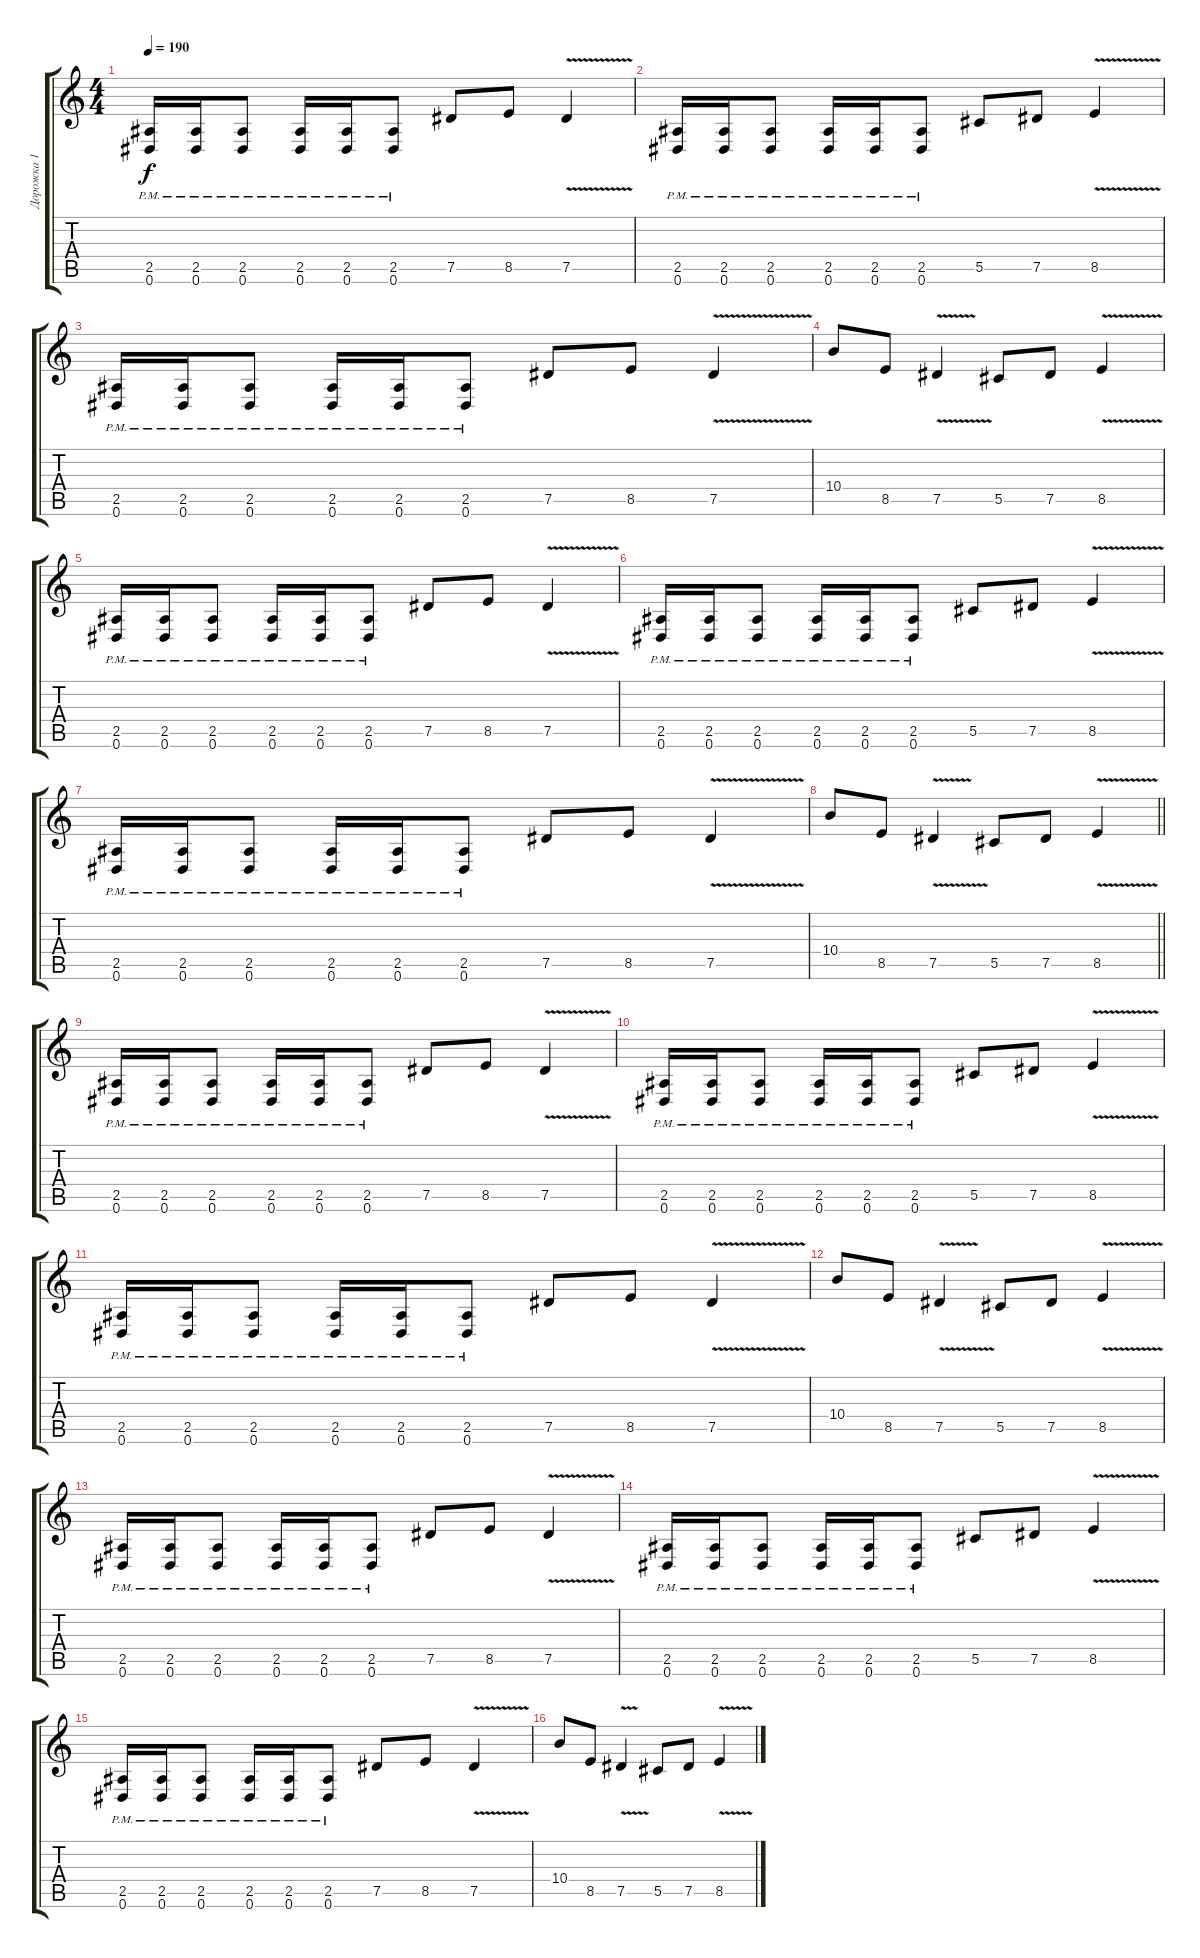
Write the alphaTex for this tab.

\track ("Дорожка 1" "Дорожка 1") {instrument distortionguitar}
\staff {score tabs}
\tuning (Eb4 Bb3 Gb3 Db3 Ab2 Eb2) {hide}
\ts (4 4)
\tempo 190
\clef g2
\ks c
(2.5{pm} 0.6{pm}).16{dy f} (2.5{pm} 0.6{pm}).16 (2.5{pm} 0.6{pm}).8 (2.5{pm} 0.6{pm}).16 (2.5{pm} 0.6{pm}).16 (2.5{pm} 0.6{pm}).8 7.5.8 8.5.8 7.5{v}.4 |
(2.5{pm} 0.6{pm}).16 (2.5{pm} 0.6{pm}).16 (2.5{pm} 0.6{pm}).8 (2.5{pm} 0.6{pm}).16 (2.5{pm} 0.6{pm}).16 (2.5{pm} 0.6{pm}).8 5.5.8 7.5.8 8.5{v}.4 |
(2.5{pm} 0.6{pm}).16 (2.5{pm} 0.6{pm}).16 (2.5{pm} 0.6{pm}).8 (2.5{pm} 0.6{pm}).16 (2.5{pm} 0.6{pm}).16 (2.5{pm} 0.6{pm}).8 7.5.8 8.5.8 7.5{v}.4 |
10.4.8 8.5.8 7.5{v}.4 5.5.8 7.5.8 8.5{v}.4 |
(2.5{pm} 0.6{pm}).16 (2.5{pm} 0.6{pm}).16 (2.5{pm} 0.6{pm}).8 (2.5{pm} 0.6{pm}).16 (2.5{pm} 0.6{pm}).16 (2.5{pm} 0.6{pm}).8 7.5.8 8.5.8 7.5{v}.4 |
(2.5{pm} 0.6{pm}).16 (2.5{pm} 0.6{pm}).16 (2.5{pm} 0.6{pm}).8 (2.5{pm} 0.6{pm}).16 (2.5{pm} 0.6{pm}).16 (2.5{pm} 0.6{pm}).8 5.5.8 7.5.8 8.5{v}.4 |
(2.5{pm} 0.6{pm}).16 (2.5{pm} 0.6{pm}).16 (2.5{pm} 0.6{pm}).8 (2.5{pm} 0.6{pm}).16 (2.5{pm} 0.6{pm}).16 (2.5{pm} 0.6{pm}).8 7.5.8 8.5.8 7.5{v}.4 |
\barLineRight lightlight
10.4.8 8.5.8 7.5{v}.4 5.5.8 7.5.8 8.5{v}.4 |
\section ("" "")
(2.5{pm} 0.6{pm}).16 (2.5{pm} 0.6{pm}).16 (2.5{pm} 0.6{pm}).8 (2.5{pm} 0.6{pm}).16 (2.5{pm} 0.6{pm}).16 (2.5{pm} 0.6{pm}).8 7.5.8 8.5.8 7.5{v}.4 |
(2.5{pm} 0.6{pm}).16 (2.5{pm} 0.6{pm}).16 (2.5{pm} 0.6{pm}).8 (2.5{pm} 0.6{pm}).16 (2.5{pm} 0.6{pm}).16 (2.5{pm} 0.6{pm}).8 5.5.8 7.5.8 8.5{v}.4 |
(2.5{pm} 0.6{pm}).16 (2.5{pm} 0.6{pm}).16 (2.5{pm} 0.6{pm}).8 (2.5{pm} 0.6{pm}).16 (2.5{pm} 0.6{pm}).16 (2.5{pm} 0.6{pm}).8 7.5.8 8.5.8 7.5{v}.4 |
10.4.8 8.5.8 7.5{v}.4 5.5.8 7.5.8 8.5{v}.4 |
(2.5{pm} 0.6{pm}).16 (2.5{pm} 0.6{pm}).16 (2.5{pm} 0.6{pm}).8 (2.5{pm} 0.6{pm}).16 (2.5{pm} 0.6{pm}).16 (2.5{pm} 0.6{pm}).8 7.5.8 8.5.8 7.5{v}.4 |
(2.5{pm} 0.6{pm}).16 (2.5{pm} 0.6{pm}).16 (2.5{pm} 0.6{pm}).8 (2.5{pm} 0.6{pm}).16 (2.5{pm} 0.6{pm}).16 (2.5{pm} 0.6{pm}).8 5.5.8 7.5.8 8.5{v}.4 |
(2.5{pm} 0.6{pm}).16 (2.5{pm} 0.6{pm}).16 (2.5{pm} 0.6{pm}).8 (2.5{pm} 0.6{pm}).16 (2.5{pm} 0.6{pm}).16 (2.5{pm} 0.6{pm}).8 7.5.8 8.5.8 7.5{v}.4 |
10.4.8 8.5.8 7.5{v}.4 5.5.8 7.5.8 8.5{v}.4
